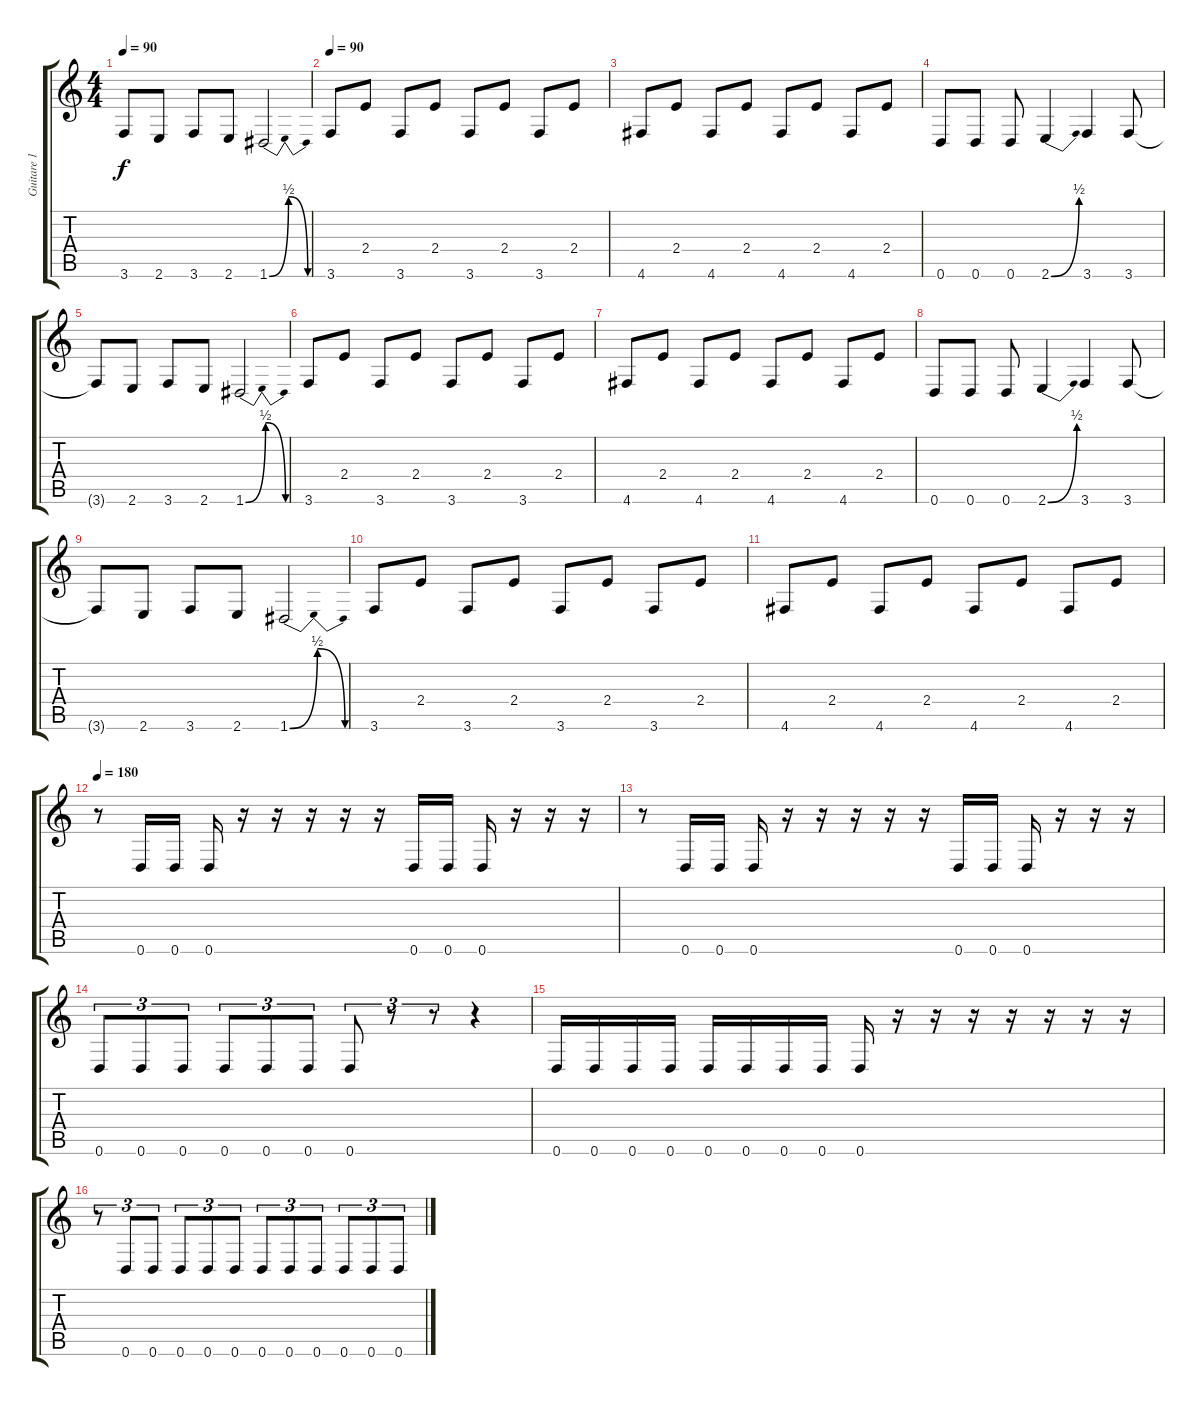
\track ("Guitare 1" "Guitare 1") {instrument distortionguitar}
\staff {score tabs}
\tuning (E4 B3 G3 D3 A2 D2) {hide}
\ts (4 4)
\tempo 90
\clef g2
\ks c
3.6{t}.8{dy f} 2.6.8 3.6.8 2.6.8 1.6{be (bendrelease 0 0 30 2 30 2 60 0)}.2 |
\tempo 90
3.6.8 2.4.8 3.6.8 2.4.8 3.6.8 2.4.8 3.6.8 2.4.8 |
4.6.8 2.4.8 4.6.8 2.4.8 4.6.8 2.4.8 4.6.8 2.4.8 |
0.6.8 0.6.8 0.6.8 2.6{be (bend 0 0 60 2)}.4 3.6.4 3.6.8 |
3.6{t}.8 2.6.8 3.6.8 2.6.8 1.6{be (bendrelease 0 0 30 2 30 2 60 0)}.2 |
3.6.8 2.4.8 3.6.8 2.4.8 3.6.8 2.4.8 3.6.8 2.4.8 |
4.6.8 2.4.8 4.6.8 2.4.8 4.6.8 2.4.8 4.6.8 2.4.8 |
0.6.8 0.6.8 0.6.8 2.6{be (bend 0 0 60 2)}.4 3.6.4 3.6.8 |
3.6{t}.8 2.6.8 3.6.8 2.6.8 1.6{be (bendrelease 0 0 30 2 30 2 60 0)}.2 |
3.6.8 2.4.8 3.6.8 2.4.8 3.6.8 2.4.8 3.6.8 2.4.8 |
4.6.8 2.4.8 4.6.8 2.4.8 4.6.8 2.4.8 4.6.8 2.4.8 |
\tempo 180
r.8 0.6.16 0.6.16 0.6.16 r.16 r.16 r.16 r.16 r.16 0.6.16 0.6.16 0.6.16 r.16 r.16 r.16 |
r.8 0.6.16 0.6.16 0.6.16 r.16 r.16 r.16 r.16 r.16 0.6.16 0.6.16 0.6.16 r.16 r.16 r.16 |
0.6.8{tu (3 2)} 0.6.8{tu (3 2)} 0.6.8{tu (3 2)} 0.6.8{tu (3 2)} 0.6.8{tu (3 2)} 0.6.8{tu (3 2)} 0.6.8{tu (3 2)} r.8{tu (3 2)} r.8{tu (3 2)} r.4 |
0.6.16 0.6.16 0.6.16 0.6.16 0.6.16 0.6.16 0.6.16 0.6.16 0.6.16 r.16 r.16 r.16 r.16 r.16 r.16 r.16 |
r.8{tu (3 2)} 0.6.8{tu (3 2)} 0.6.8{tu (3 2)} 0.6.8{tu (3 2)} 0.6.8{tu (3 2)} 0.6.8{tu (3 2)} 0.6.8{tu (3 2)} 0.6.8{tu (3 2)} 0.6.8{tu (3 2)} 0.6.8{tu (3 2)} 0.6.8{tu (3 2)} 0.6.8{tu (3 2)}
